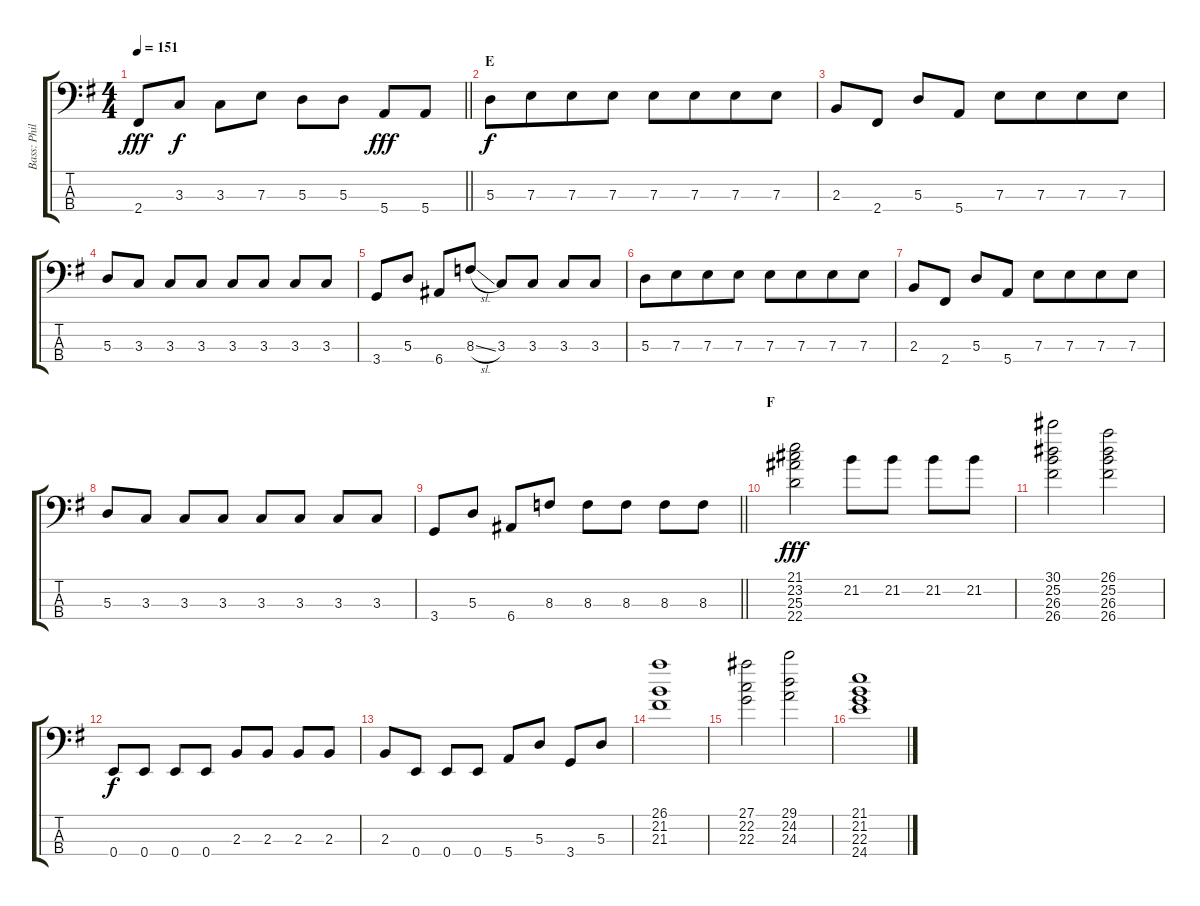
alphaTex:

\track ("Bass: Phillip" "Bass: Phil") {instrument electricbassfinger}
\staff {score tabs}
\tuning (G2 D2 A1 E1) {hide}
\ts (4 4)
\tempo 151
\clef f4
\barLineRight lightlight
\ks g
2.4.8{dy fff} 3.3.8{dy f} 3.3.8 7.3.8 5.3.8 5.3.8 5.4.8{dy fff} 5.4.8 |
\section ("" "E")
5.3.8{dy f} 7.3.8{beam merge} 7.3.8 7.3.8{beam split} 7.3.8 7.3.8{beam merge} 7.3.8 7.3.8 |
2.3.8 2.4.8 5.3.8 5.4.8{beam split} 7.3.8 7.3.8{beam merge} 7.3.8 7.3.8 |
5.3.8 3.3.8 3.3.8 3.3.8 3.3.8 3.3.8 3.3.8 3.3.8 |
3.4.8 5.3.8 6.4.8 8.3{sl}.8 3.3.8 3.3.8 3.3.8 3.3.8 |
5.3.8 7.3.8{beam merge} 7.3.8 7.3.8{beam split} 7.3.8 7.3.8{beam merge} 7.3.8 7.3.8 |
2.3.8 2.4.8 5.3.8 5.4.8{beam split} 7.3.8 7.3.8{beam merge} 7.3.8 7.3.8 |
5.3.8 3.3.8 3.3.8 3.3.8 3.3.8 3.3.8 3.3.8 3.3.8 |
\barLineRight lightlight
3.4.8 5.3.8 6.4.8 8.3.8 8.3.8 8.3.8 8.3.8 8.3.8 |
\section ("" "F")
(21.1 23.2 25.3 22.4).2{dy fff} 21.2.8 21.2.8 21.2.8 21.2.8 |
(30.1 25.2 26.3 26.4).2 (26.1 25.2 26.3 26.4).2 |
0.4.8{dy f} 0.4.8 0.4.8 0.4.8 2.3.8 2.3.8 2.3.8 2.3.8 |
2.3.8 0.4.8 0.4.8 0.4.8 5.4.8 5.3.8 3.4.8 5.3.8 |
(26.1 21.2 21.3).1 |
(27.1 22.2 22.3).2 (29.1 24.2 24.3).2 |
(21.1 21.2 22.3 24.4).1
